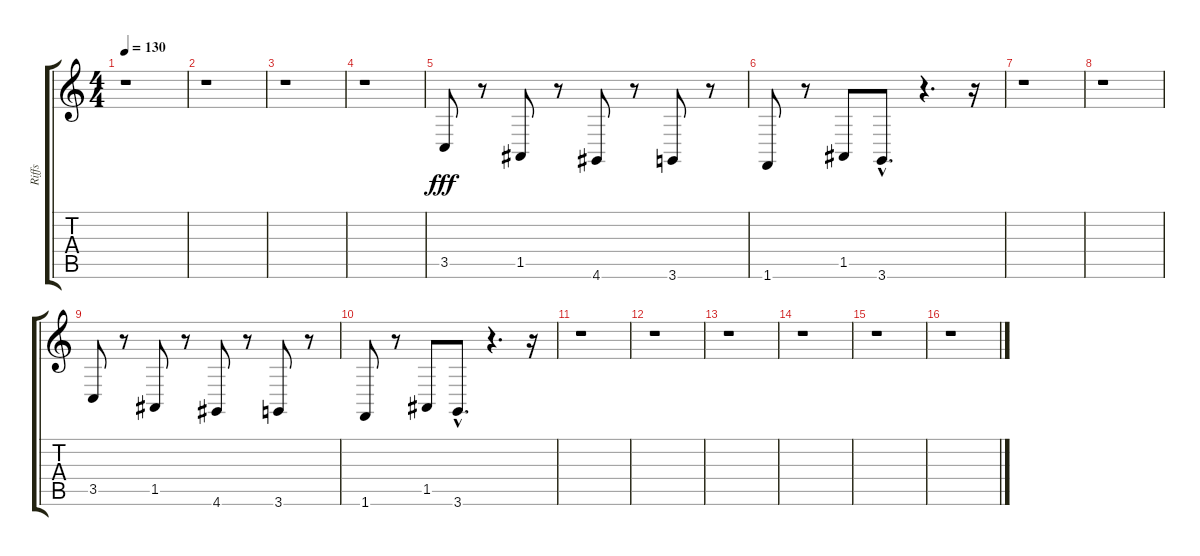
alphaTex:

\track ("Riffs" "Riffs") {instrument lead5charang}
\staff {score tabs}
\tuning (E4 B3 G3 D3 A2 E2) {hide}
\ts (4 4)
\tempo 130
\clef g2
\ks c
r.1{dy fff} |
r.1 |
r.1 |
r.1 |
3.5.8 r.8 1.5.8 r.8 4.6.8 r.8 3.6.8 r.8 |
1.6.8 r.8 1.5.8 3.6{hac}.8{d} r.4{d} r.16 |
r.1 |
r.1 |
3.5.8 r.8 1.5.8 r.8 4.6.8 r.8 3.6.8 r.8 |
1.6.8 r.8 1.5.8 3.6{hac}.8{d} r.4{d} r.16 |
r.1 |
r.1 |
r.1 |
r.1 |
r.1 |
r.1
